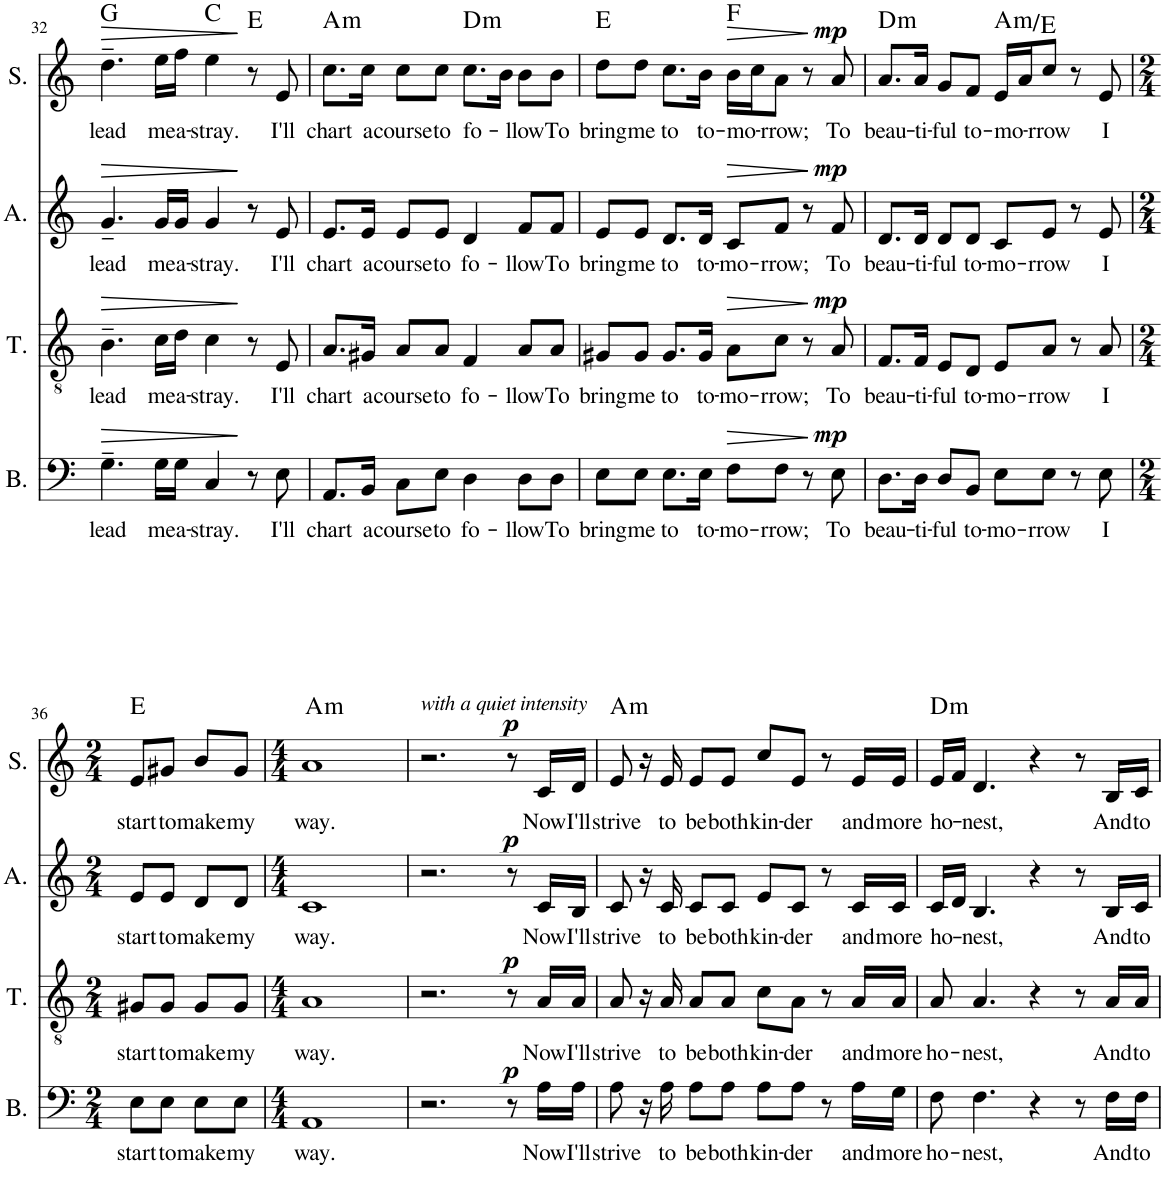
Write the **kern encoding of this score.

**kern	**text	**dynam	**kern	**text	**dynam	**kern	**text	**dynam	**kern	**text	**dynam	**harte
*part4	*part4	*part4	*part3	*part3	*part3	*part2	*part2	*part2	*part1	*part1	*part1	*part1
*staff4	*staff4	*staff4	*staff3	*staff3	*staff3	*staff2	*staff2	*staff2	*staff1	*staff1	*staff1	*
*I"Bass	*	*	*I"Tenor	*	*	*I"Alto	*	*	*I"Soprano	*	*	*
*I'B.	*	*	*I'T.	*	*	*I'A.	*	*	*I'S.	*	*	*
!!LO:PB:g=z
*clefF4	*	*	*clefGv2	*	*	*clefG2	*	*	*clefG2	*	*	*
*k[]	*	*	*k[]	*	*	*k[]	*	*	*k[]	*	*	*
*M4/4	*	*	*M4/4	*	*	*M4/4	*	*	*M4/4	*	*	*
=32	=32	=32	=32	=32	=32	=32	=32	=32	=32	=32	=32	=32
!	!LO:LY:b	!LO:HP:b	!	!LO:LY:b	!LO:HP:b	!	!LO:LY:b	!LO:HP:b	!	!LO:LY:b	!LO:HP:b	!
4.G~\	lead	>	4.B~\	lead	>	4.g~/	lead	>	4.dd~\	lead	>	G:maj
!	!LO:LY:b	!	!	!LO:LY:b	!	!	!LO:LY:b	!	!	!LO:LY:b	!	!
16G\LL	me	.	16c\LL	me	.	16g/LL	me	.	16ee\LL	me	.	.
!	!LO:LY:b	!	!	!LO:LY:b	!	!	!LO:LY:b	!	!	!LO:LY:b	!	!
16G\JJ	a-	.	16d\JJ	a-	.	16g/JJ	a-	.	16ff\JJ	a-	.	.
!	!LO:LY:b	!	!	!LO:LY:b	!	!	!LO:LY:b	!	!	!LO:LY:b	!	!
4C/	-stray.	.	4c\	-stray.	.	4g/	-stray.	.	4ee\	-stray.	.	C:maj
8r	.	]	8r	.	]	8r	.	]	8r	.	]	E:maj
!	!LO:LY:b	!	!	!LO:LY:b	!	!	!LO:LY:b	!	!	!LO:LY:b	!	!
8E\	I'll	.	8E/	I'll	.	8e/	I'll	.	8e/	I'll	.	.
=33	=33	=33	=33	=33	=33	=33	=33	=33	=33	=33	=33	=33
!	!LO:LY:b	!	!	!LO:LY:b	!	!	!LO:LY:b	!	!	!LO:LY:b	!	!LO:H:kt=m
8.AA/L	chart	.	8.A/L	chart	.	8.e/L	chart	.	8.cc\L	chart	.	A:min
!	!LO:LY:b	!	!	!LO:LY:b	!	!	!LO:LY:b	!	!	!LO:LY:b	!	!
16BB/Jk	a	.	16G#X/Jk	a	.	16e/Jk	a	.	16cc\Jk	a	.	.
!	!LO:LY:b	!	!	!LO:LY:b	!	!	!LO:LY:b	!	!	!LO:LY:b	!	!
8C\L	course	.	8A/L	course	.	8e/L	course	.	8cc\L	course	.	.
!	!LO:LY:b	!	!	!LO:LY:b	!	!	!LO:LY:b	!	!	!LO:LY:b	!	!
8E\J	to	.	8A/J	to	.	8e/J	to	.	8cc\J	to	.	.
!	!LO:LY:b	!	!	!LO:LY:b	!	!	!LO:LY:b	!	!	!LO:LY:b	!	!LO:H:kt=m
4D\	fo-	.	4F/	fo-	.	4d/	fo-	.	8.cc\L	fo-	.	D:min
.	.	.	.	.	.	.	.	.	16b\Jk	.	.	.
!	!LO:LY:b	!	!	!LO:LY:b	!	!	!LO:LY:b	!	!	!LO:LY:b	!	!
8D\L	-llow	.	8A/L	-llow	.	8f/L	-llow	.	8b\L	-llow	.	.
!	!LO:LY:b	!	!	!LO:LY:b	!	!	!LO:LY:b	!	!	!LO:LY:b	!	!
8D\J	To	.	8A/J	To	.	8f/J	To	.	8b\J	To	.	.
=34	=34	=34	=34	=34	=34	=34	=34	=34	=34	=34	=34	=34
!	!LO:LY:b	!	!	!LO:LY:b	!	!	!LO:LY:b	!	!	!LO:LY:b	!	!
8E\L	bring	.	8G#X/L	bring	.	8e/L	bring	.	8dd\L	bring	.	E:maj
!	!LO:LY:b	!	!	!LO:LY:b	!	!	!LO:LY:b	!	!	!LO:LY:b	!	!
8E\J	me	.	8G#/J	me	.	8e/J	me	.	8dd\J	me	.	.
!	!LO:LY:b	!	!	!LO:LY:b	!	!	!LO:LY:b	!	!	!LO:LY:b	!	!
8.E\L	to	.	8.G#/L	to	.	8.d/L	to	.	8.cc\L	to	.	.
!	!LO:LY:b	!	!	!LO:LY:b	!	!	!LO:LY:b	!	!	!LO:LY:b	!	!
16E\Jk	to-	.	16G#/Jk	to-	.	16d/Jk	to-	.	16b\Jk	to-	.	.
!	!LO:LY:b	!LO:HP:b	!	!LO:LY:b	!LO:HP:b	!	!LO:LY:b	!LO:HP:b	!	!LO:LY:b	!LO:HP:b	!
8F\L	-mo-	>	8A\L	-mo-	>	8c/L	-mo-	>	16b\LL	-mo-	>	F:maj
.	.	.	.	.	.	.	.	.	16cc\J	.	.	.
!	!LO:LY:b	!	!	!LO:LY:b	!	!	!LO:LY:b	!	!	!LO:LY:b	!	!
8F\J	-rrow;	.	8c\J	-rrow;	.	8f/J	-rrow;	.	8a\J	-rrow;	.	.
8r	.	.	8r	.	.	8r	.	.	8r	.	.	.
!	!LO:LY:b	!LO:DY:n=1:a	!	!LO:LY:b	!LO:DY:n=1:a	!	!LO:LY:b	!LO:DY:n=1:a	!	!LO:LY:b	!LO:DY:n=1:a	!
8E\	To	] mp	8A/	To	] mp	8f/	To	] mp	8a/	To	] mp	.
=35	=35	=35	=35	=35	=35	=35	=35	=35	=35	=35	=35	=35
!	!LO:LY:b	!	!	!LO:LY:b	!	!	!LO:LY:b	!	!	!LO:LY:b	!	!LO:H:kt=m
8.D\L	beau-	.	8.F/L	beau-	.	8.d/L	beau-	.	8.a/L	beau-	.	D:min
!	!LO:LY:b	!	!	!LO:LY:b	!	!	!LO:LY:b	!	!	!LO:LY:b	!	!
16D\Jk	-ti-	.	16F/Jk	-ti-	.	16d/Jk	-ti-	.	16a/Jk	-ti-	.	.
!	!LO:LY:b	!	!	!LO:LY:b	!	!	!LO:LY:b	!	!	!LO:LY:b	!	!
8D/L	-ful	.	8E/L	-ful	.	8d/L	-ful	.	8g/L	-ful	.	.
!	!LO:LY:b	!	!	!LO:LY:b	!	!	!LO:LY:b	!	!	!LO:LY:b	!	!
8BB/J	to-	.	8D/J	to-	.	8d/J	to-	.	8f/J	to-	.	.
!	!LO:LY:b	!	!	!LO:LY:b	!	!	!LO:LY:b	!	!	!LO:LY:b	!	!LO:H:kt=m
8E\L	-mo-	.	8E/L	-mo-	.	8c/L	-mo-	.	16e/LL	-mo-	.	A:min/5
.	.	.	.	.	.	.	.	.	16a/J	.	.	.
!	!LO:LY:b	!	!	!LO:LY:b	!	!	!LO:LY:b	!	!	!LO:LY:b	!	!
8E\J	-rrow	.	8A/J	-rrow	.	8e/J	-rrow	.	8cc/J	-rrow	.	.
8r	.	.	8r	.	.	8r	.	.	8r	.	.	.
!	!LO:LY:b	!	!	!LO:LY:b	!	!	!LO:LY:b	!	!	!LO:LY:b	!	!
8E\	I	.	8A/	I	.	8e/	I	.	8e/	I	.	.
!!LO:LB:g=z
=36	=36	=36	=36	=36	=36	=36	=36	=36	=36	=36	=36	=36
*M2/4	*	*	*M2/4	*	*	*M2/4	*	*	*M2/4	*	*	*
!	!LO:LY:b	!	!	!LO:LY:b	!	!	!LO:LY:b	!	!	!LO:LY:b	!	!
8E\L	start	.	8G#X/L	start	.	8e/L	start	.	8e/L	start	.	E:maj
!	!LO:LY:b	!	!	!LO:LY:b	!	!	!LO:LY:b	!	!	!LO:LY:b	!	!
8E\J	to	.	8G#/J	to	.	8e/J	to	.	8g#X/J	to	.	.
!	!LO:LY:b	!	!	!LO:LY:b	!	!	!LO:LY:b	!	!	!LO:LY:b	!	!
8E\L	make	.	8G#/L	make	.	8d/L	make	.	8b/L	make	.	.
!	!LO:LY:b	!	!	!LO:LY:b	!	!	!LO:LY:b	!	!	!LO:LY:b	!	!
8E\J	my	.	8G#/J	my	.	8d/J	my	.	8g#/J	my	.	.
=37	=37	=37	=37	=37	=37	=37	=37	=37	=37	=37	=37	=37
*M4/4	*	*	*M4/4	*	*	*M4/4	*	*	*M4/4	*	*	*
!	!LO:LY:b	!	!	!LO:LY:b	!	!	!LO:LY:b	!	!	!LO:LY:b	!	!LO:H:kt=m
1AA	way.	.	1A	way.	.	1c	way.	.	1a	way.	.	A:min
=38	=38	=38	=38	=38	=38	=38	=38	=38	=38	=38	=38	=38
2.r	.	.	2.r	.	.	2.r	.	.	2.r	.	.	.
!	!	!LO:DY:a	!	!	!LO:DY:a	!	!	!LO:DY:a	!	!	!LO:DY:a	!
8r	.	p	8r	.	p	8r	.	p	8r	.	p	.
!	!LO:LY:b	!	!	!LO:LY:b	!	!	!LO:LY:b	!	!	!LO:LY:b	!	!
16A\LL	Now	.	16A/LL	Now	.	16c/LL	Now	.	16c/LL	Now	.	.
!	!LO:LY:b	!	!	!LO:LY:b	!	!	!LO:LY:b	!	!	!LO:LY:b	!	!
16A\JJ	I'll	.	16A/JJ	I'll	.	16B/JJ	I'll	.	16d/JJ	I'll	.	.
=39	=39	=39	=39	=39	=39	=39	=39	=39	=39	=39	=39	=39
!	!LO:LY:b	!	!	!LO:LY:b	!	!	!LO:LY:b	!	!	!LO:LY:b	!	!LO:H:kt=m
8A\	strive	.	8A/	strive	.	8c/	strive	.	8e/	strive	.	A:min
16r	.	.	16r	.	.	16r	.	.	16r	.	.	.
!	!LO:LY:b	!	!	!LO:LY:b	!	!	!LO:LY:b	!	!	!LO:LY:b	!	!
16A\	to	.	16A/	to	.	16c/	to	.	16e/	to	.	.
!	!LO:LY:b	!	!	!LO:LY:b	!	!	!LO:LY:b	!	!	!LO:LY:b	!	!
8A\L	be	.	8A/L	be	.	8c/L	be	.	8e/L	be	.	.
!	!LO:LY:b	!	!	!LO:LY:b	!	!	!LO:LY:b	!	!	!LO:LY:b	!	!
8A\J	both	.	8A/J	both	.	8c/J	both	.	8e/J	both	.	.
!	!LO:LY:b	!	!	!LO:LY:b	!	!	!LO:LY:b	!	!	!LO:LY:b	!	!
8A\L	kin-	.	8c\L	kin-	.	8e/L	kin-	.	8cc/L	kin-	.	.
!	!LO:LY:b	!	!	!LO:LY:b	!	!	!LO:LY:b	!	!	!LO:LY:b	!	!
8A\J	-der	.	8A\J	-der	.	8c/J	-der	.	8e/J	-der	.	.
8r	.	.	8r	.	.	8r	.	.	8r	.	.	.
!	!LO:LY:b	!	!	!LO:LY:b	!	!	!LO:LY:b	!	!	!LO:LY:b	!	!
16A\LL	and	.	16A/LL	and	.	16c/LL	and	.	16e/LL	and	.	.
!	!LO:LY:b	!	!	!LO:LY:b	!	!	!LO:LY:b	!	!	!LO:LY:b	!	!
16G\JJ	more	.	16A/JJ	more	.	16c/JJ	more	.	16e/JJ	more	.	.
=40	=40	=40	=40	=40	=40	=40	=40	=40	=40	=40	=40	=40
!	!LO:LY:b	!	!	!LO:LY:b	!	!	!LO:LY:b	!	!	!LO:LY:b	!	!LO:H:kt=m
8F\	ho-	.	8A/	ho-	.	16c/LL	ho-	.	16e/LL	ho-	.	D:min
.	.	.	.	.	.	16d/JJ	.	.	16f/JJ	.	.	.
!	!LO:LY:b	!	!	!LO:LY:b	!	!	!LO:LY:b	!	!	!LO:LY:b	!	!
4.F\	-nest,	.	4.A/	-nest,	.	4.B/	-nest,	.	4.d/	-nest,	.	.
4r	.	.	4r	.	.	4r	.	.	4r	.	.	.
8r	.	.	8r	.	.	8r	.	.	8r	.	.	.
!	!LO:LY:b	!	!	!LO:LY:b	!	!	!LO:LY:b	!	!	!LO:LY:b	!	!
16F\LL	And	.	16A/LL	And	.	16B/LL	And	.	16B/LL	And	.	.
!	!LO:LY:b	!	!	!LO:LY:b	!	!	!LO:LY:b	!	!	!LO:LY:b	!	!
16F\JJ	to	.	16A/JJ	to	.	16c/JJ	to	.	16c/JJ	to	.	.
=	=	=	=	=	=	=	=	=	=	=	=	=
*-	*-	*-	*-	*-	*-	*-	*-	*-	*-	*-	*-	*-
